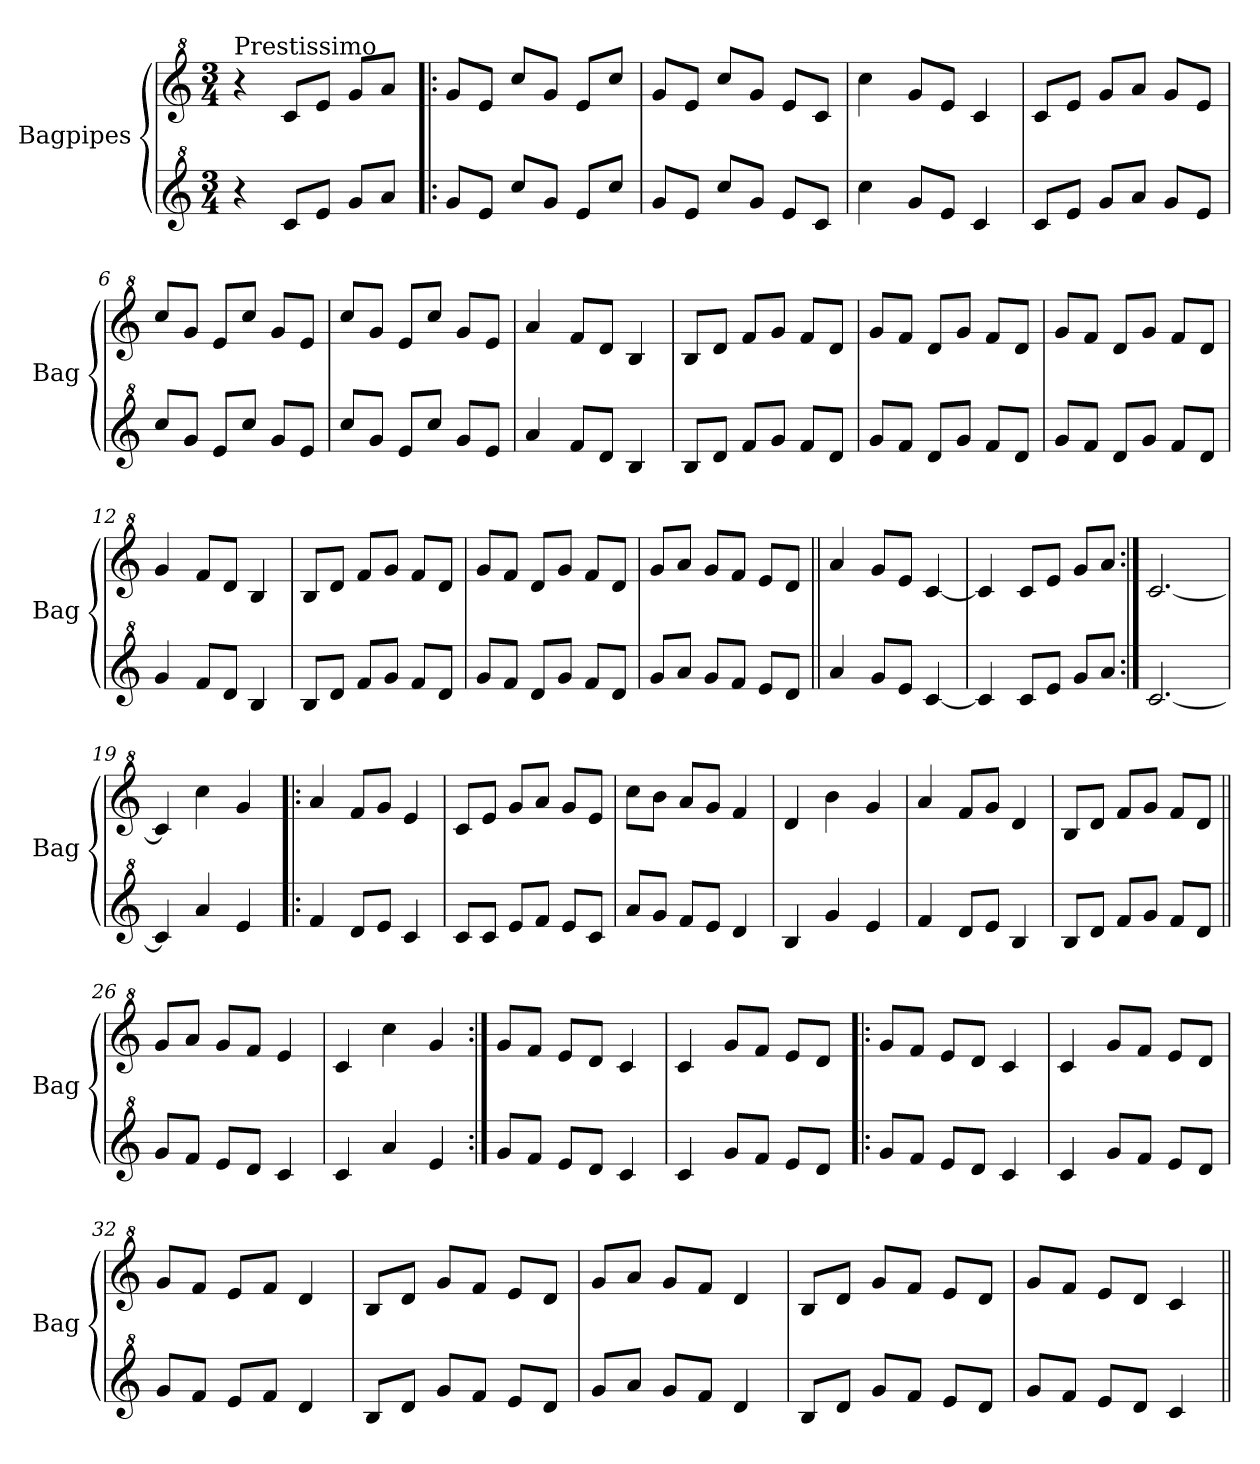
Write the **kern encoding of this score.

**kern	**kern
*part2	*part1
*staff2	*staff1
*I"Bagpipes	*I"Bagpipes
*I'Bag	*I'Bag
*clefG^2	*clefG^2
*k[]	*k[]
*C:	*C:
*M3/4	*M3/4
=1	=1
!	!LO:TX:a:t=Prestissimo
4r	4r
8cc/L	8cc/L
8ee/J	8ee/J
8gg/L	8gg/L
8aa/J	8aa/J
=2!|:	=2!|:
8gg/L	8gg/L
8ee/J	8ee/J
8ccc/L	8ccc/L
8gg/J	8gg/J
8ee/L	8ee/L
8ccc/J	8ccc/J
=3	=3
8gg/L	8gg/L
8ee/J	8ee/J
8ccc/L	8ccc/L
8gg/J	8gg/J
8ee/L	8ee/L
8cc/J	8cc/J
=4	=4
4ccc\	4ccc\
8gg/L	8gg/L
8ee/J	8ee/J
4cc/	4cc/
=5	=5
8cc/L	8cc/L
8ee/J	8ee/J
8gg/L	8gg/L
8aa/J	8aa/J
8gg/L	8gg/L
8ee/J	8ee/J
=6	=6
8ccc/L	8ccc/L
8gg/J	8gg/J
8ee/L	8ee/L
8ccc/J	8ccc/J
8gg/L	8gg/L
8ee/J	8ee/J
=7	=7
8ccc/L	8ccc/L
8gg/J	8gg/J
8ee/L	8ee/L
8ccc/J	8ccc/J
8gg/L	8gg/L
8ee/J	8ee/J
!!LO:LB:g=z
=8	=8
4aa/	4aa/
8ff/L	8ff/L
8dd/J	8dd/J
4b/	4b/
=9	=9
8b/L	8b/L
8dd/J	8dd/J
8ff/L	8ff/L
8gg/J	8gg/J
8ff/L	8ff/L
8dd/J	8dd/J
=10	=10
8gg/L	8gg/L
8ff/J	8ff/J
8dd/L	8dd/L
8gg/J	8gg/J
8ff/L	8ff/L
8dd/J	8dd/J
=11	=11
8gg/L	8gg/L
8ff/J	8ff/J
8dd/L	8dd/L
8gg/J	8gg/J
8ff/L	8ff/L
8dd/J	8dd/J
=12	=12
4gg/	4gg/
8ff/L	8ff/L
8dd/J	8dd/J
4b/	4b/
=13	=13
8b/L	8b/L
8dd/J	8dd/J
8ff/L	8ff/L
8gg/J	8gg/J
8ff/L	8ff/L
8dd/J	8dd/J
=14	=14
8gg/L	8gg/L
8ff/J	8ff/J
8dd/L	8dd/L
8gg/J	8gg/J
8ff/L	8ff/L
8dd/J	8dd/J
!!LO:LB:g=z
=15	=15
8gg/L	8gg/L
8aa/J	8aa/J
8gg/L	8gg/L
8ff/J	8ff/J
8ee/L	8ee/L
8dd/J	8dd/J
=16||	=16||
4aa/	4aa/
8gg/L	8gg/L
8ee/J	8ee/J
[4cc/	[4cc/
=17	=17
4cc/]	4cc/]
8cc/L	8cc/L
8ee/J	8ee/J
8gg/L	8gg/L
8aa/J	8aa/J
=18:|!	=18:|!
[2.cc/	[2.cc/
=19	=19
4cc/]	4cc/]
4aa/	4ccc\
4ee/	4gg/
=20!|:	=20!|:
4ff/	4aa/
8dd/L	8ff/L
8ee/J	8gg/J
4cc/	4ee/
=21	=21
8cc/L	8cc/L
8cc/J	8ee/J
8ee/L	8gg/L
8ff/J	8aa/J
8ee/L	8gg/L
8cc/J	8ee/J
=22	=22
8aa/L	8ccc\L
8gg/J	8bb\J
8ff/L	8aa/L
8ee/J	8gg/J
4dd/	4ff/
!!LO:LB:g=z
=23	=23
4b/	4dd/
4gg/	4bb\
4ee/	4gg/
=24	=24
4ff/	4aa/
8dd/L	8ff/L
8ee/J	8gg/J
4b/	4dd/
=25	=25
8b/L	8b/L
8dd/J	8dd/J
8ff/L	8ff/L
8gg/J	8gg/J
8ff/L	8ff/L
8dd/J	8dd/J
=26||	=26||
8gg/L	8gg/L
8ff/J	8aa/J
8ee/L	8gg/L
8dd/J	8ff/J
4cc/	4ee/
=27	=27
4cc/	4cc/
4aa/	4ccc\
4ee/	4gg/
=28:|!	=28:|!
8gg/L	8gg/L
8ff/J	8ff/J
8ee/L	8ee/L
8dd/J	8dd/J
4cc/	4cc/
=29	=29
4cc/	4cc/
8gg/L	8gg/L
8ff/J	8ff/J
8ee/L	8ee/L
8dd/J	8dd/J
=30!|:	=30!|:
8gg/L	8gg/L
8ff/J	8ff/J
8ee/L	8ee/L
8dd/J	8dd/J
4cc/	4cc/
!!LO:LB:g=z
=31	=31
4cc/	4cc/
8gg/L	8gg/L
8ff/J	8ff/J
8ee/L	8ee/L
8dd/J	8dd/J
=32	=32
8gg/L	8gg/L
8ff/J	8ff/J
8ee/L	8ee/L
8ff/J	8ff/J
4dd/	4dd/
=33	=33
8b/L	8b/L
8dd/J	8dd/J
8gg/L	8gg/L
8ff/J	8ff/J
8ee/L	8ee/L
8dd/J	8dd/J
=34	=34
8gg/L	8gg/L
8aa/J	8aa/J
8gg/L	8gg/L
8ff/J	8ff/J
4dd/	4dd/
=35	=35
8b/L	8b/L
8dd/J	8dd/J
8gg/L	8gg/L
8ff/J	8ff/J
8ee/L	8ee/L
8dd/J	8dd/J
=36	=36
8gg/L	8gg/L
8ff/J	8ff/J
8ee/L	8ee/L
8dd/J	8dd/J
4cc/	4cc/
=||	=||
*-	*-
